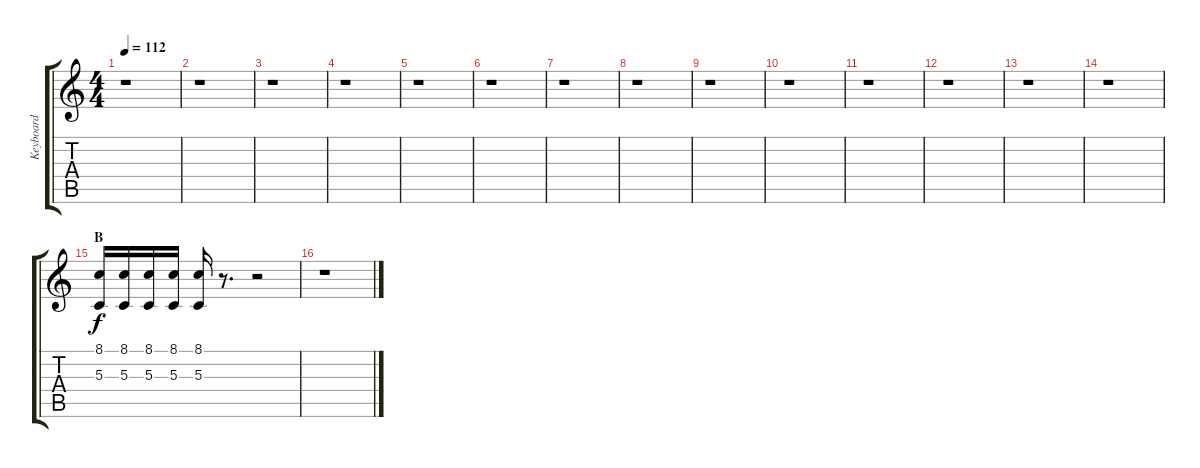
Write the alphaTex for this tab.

\track ("Keyboard" "Keyboard") {instrument stringensemble1}
\staff {score tabs}
\tuning (E4 B3 G3 D3 A2 E2) {hide}
\ts (4 4)
\tempo 112
\clef g2
\ks c
r.1{dy f} |
r.1 |
r.1 |
r.1 |
r.1 |
r.1 |
r.1 |
r.1 |
r.1 |
r.1 |
r.1 |
r.1 |
r.1 |
r.1 |
\section ("" "B")
(8.1 5.3).16 (8.1 5.3).16 (8.1 5.3).16 (8.1 5.3).16 (8.1 5.3).16 r.8{d} r.2 |
r.1
